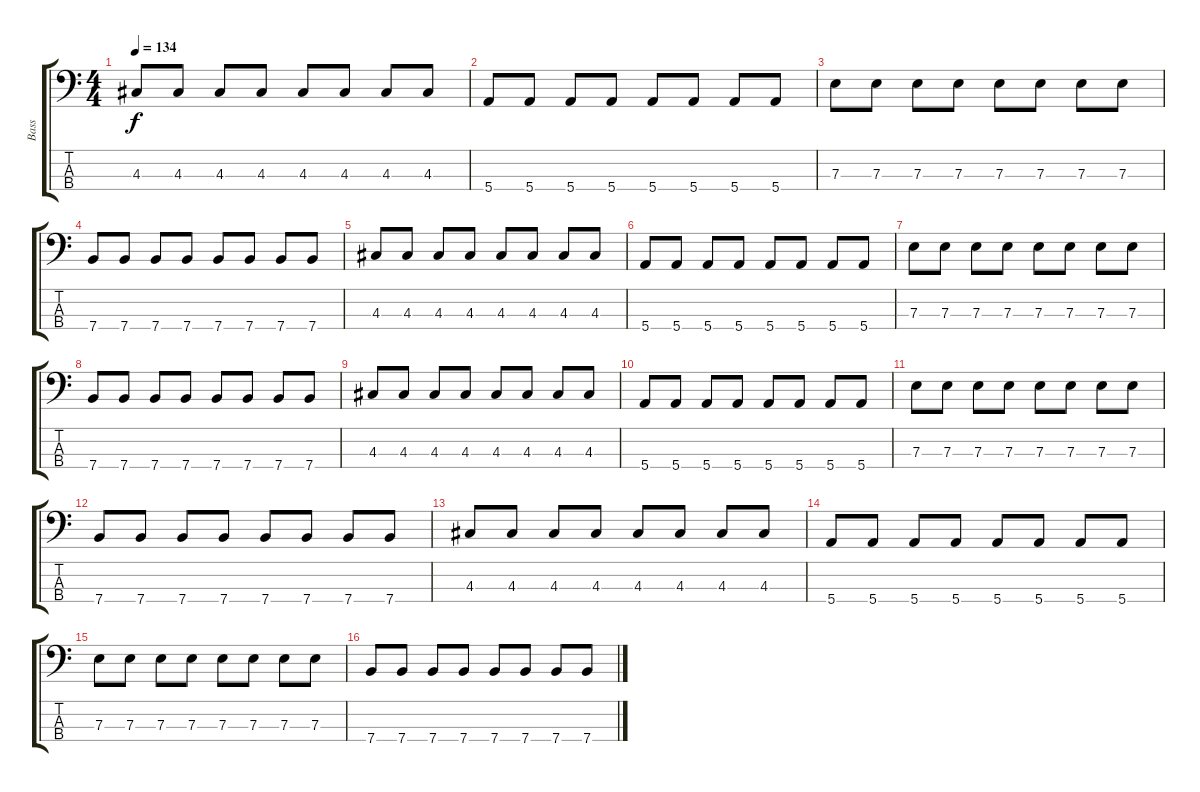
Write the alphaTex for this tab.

\track ("Bass" "Bass") {instrument electricbassfinger}
\staff {score tabs}
\tuning (G2 D2 A1 E1) {hide}
\ts (4 4)
\tempo 134
\clef f4
\ks c
4.3.8{dy f volume 13} 4.3.8 4.3.8 4.3.8 4.3.8 4.3.8 4.3.8 4.3.8 |
5.4.8 5.4.8 5.4.8 5.4.8 5.4.8 5.4.8 5.4.8 5.4.8 |
7.3.8 7.3.8 7.3.8 7.3.8 7.3.8 7.3.8 7.3.8 7.3.8 |
7.4.8 7.4.8 7.4.8 7.4.8 7.4.8 7.4.8 7.4.8 7.4.8 |
4.3.8 4.3.8 4.3.8 4.3.8 4.3.8 4.3.8 4.3.8 4.3.8 |
5.4.8 5.4.8 5.4.8 5.4.8 5.4.8 5.4.8 5.4.8 5.4.8 |
7.3.8 7.3.8 7.3.8 7.3.8 7.3.8 7.3.8 7.3.8 7.3.8 |
7.4.8 7.4.8 7.4.8 7.4.8 7.4.8 7.4.8 7.4.8 7.4.8 |
4.3.8 4.3.8 4.3.8 4.3.8 4.3.8 4.3.8 4.3.8 4.3.8 |
5.4.8 5.4.8 5.4.8 5.4.8 5.4.8 5.4.8 5.4.8 5.4.8 |
7.3.8 7.3.8 7.3.8 7.3.8 7.3.8 7.3.8 7.3.8 7.3.8 |
7.4.8 7.4.8 7.4.8 7.4.8 7.4.8 7.4.8 7.4.8 7.4.8 |
4.3.8 4.3.8 4.3.8 4.3.8 4.3.8 4.3.8 4.3.8 4.3.8 |
5.4.8 5.4.8 5.4.8 5.4.8 5.4.8 5.4.8 5.4.8 5.4.8 |
7.3.8 7.3.8 7.3.8 7.3.8 7.3.8 7.3.8 7.3.8 7.3.8 |
7.4.8 7.4.8 7.4.8 7.4.8 7.4.8 7.4.8 7.4.8 7.4.8
